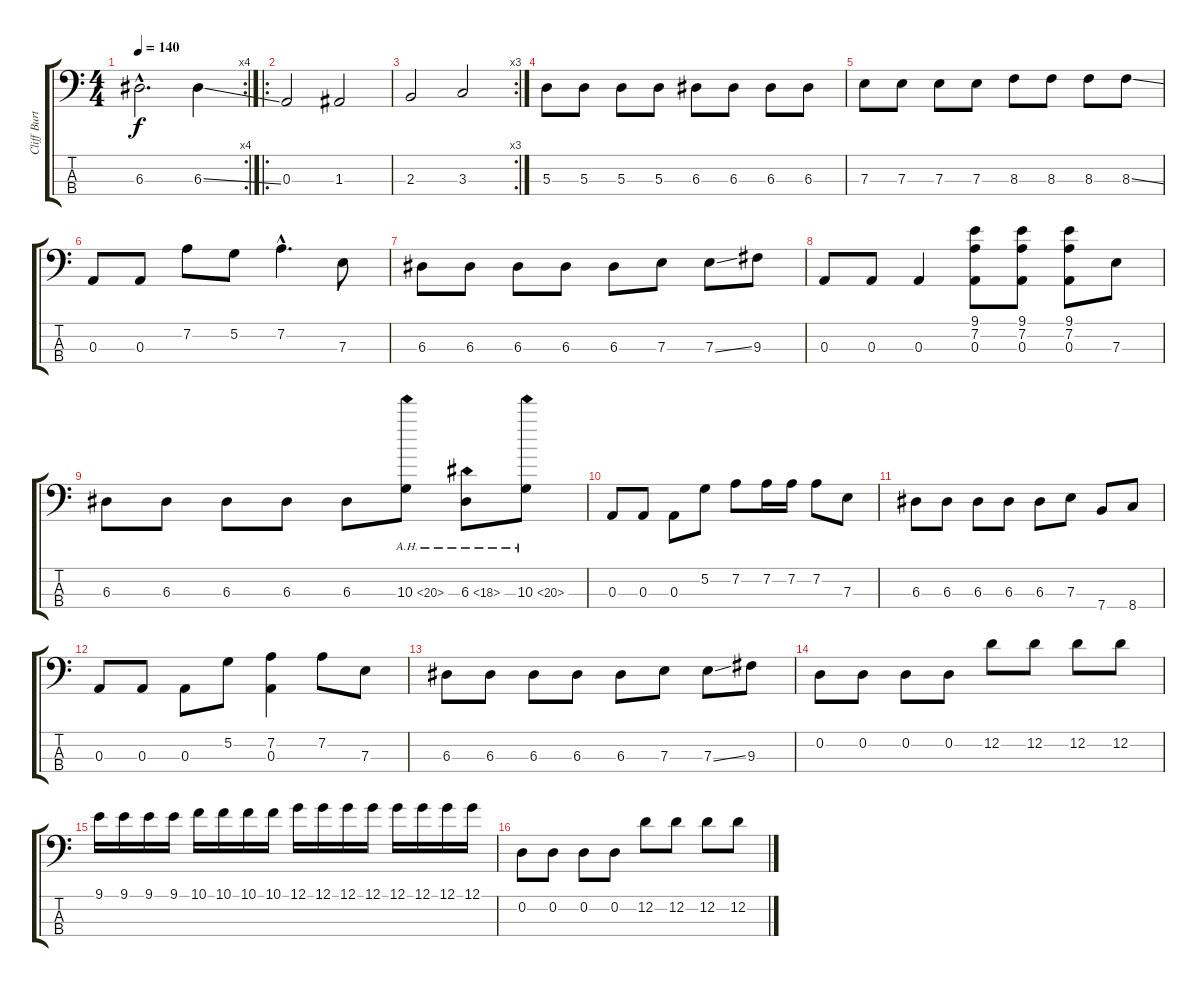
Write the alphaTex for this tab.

\track ("Cliff Burton (Bass)" "Cliff Burt") {instrument electricbassfinger}
\staff {score tabs}
\tuning (G2 D2 A1 E1) {hide}
\rc 4
\ts (4 4)
\tempo 140
\clef f4
\ks c
6.3{hac}.2{d dy f} 6.3{ss}.4 |
\ro
0.3.2 1.3.2 |
\rc 3
2.3.2 3.3.2 |
5.3.8 5.3.8 5.3.8 5.3.8 6.3.8 6.3.8 6.3.8 6.3.8 |
7.3.8 7.3.8 7.3.8 7.3.8 8.3.8 8.3.8 8.3.8 8.3{ss}.8 |
0.3.8 0.3.8 7.2.8 5.2.8 7.2{hac}.4{d} 7.3.8 |
6.3.8 6.3.8 6.3.8 6.3.8 6.3.8 7.3.8 7.3{ss}.8 9.3.8 |
0.3.8 0.3.8 0.3.4 (9.1 7.2 0.3).8 (9.1 7.2 0.3).8 (9.1 7.2 0.3).8 7.3.8 |
6.3.8 6.3.8 6.3.8 6.3.8 6.3.8 10.3{ah 10}.8 6.3{ah 12}.8 10.3{ah 10}.8 |
0.3.8 0.3.8 0.3.8 5.2.8 7.2.8 7.2.16 7.2.16 7.2.8 7.3.8 |
6.3.8 6.3.8 6.3.8 6.3.8 6.3.8 7.3.8 7.4.8 8.4.8 |
0.3.8 0.3.8 0.3.8 5.2.8 (7.2 0.3).4 7.2.8 7.3.8 |
6.3.8 6.3.8 6.3.8 6.3.8 6.3.8 7.3.8 7.3{ss}.8 9.3.8 |
0.2.8 0.2.8 0.2.8 0.2.8 12.2.8 12.2.8 12.2.8 12.2.8 |
9.1.16 9.1.16 9.1.16 9.1.16 10.1.16 10.1.16 10.1.16 10.1.16 12.1.16 12.1.16 12.1.16 12.1.16 12.1.16 12.1.16 12.1.16 12.1.16 |
0.2.8 0.2.8 0.2.8 0.2.8 12.2.8 12.2.8 12.2.8 12.2.8
